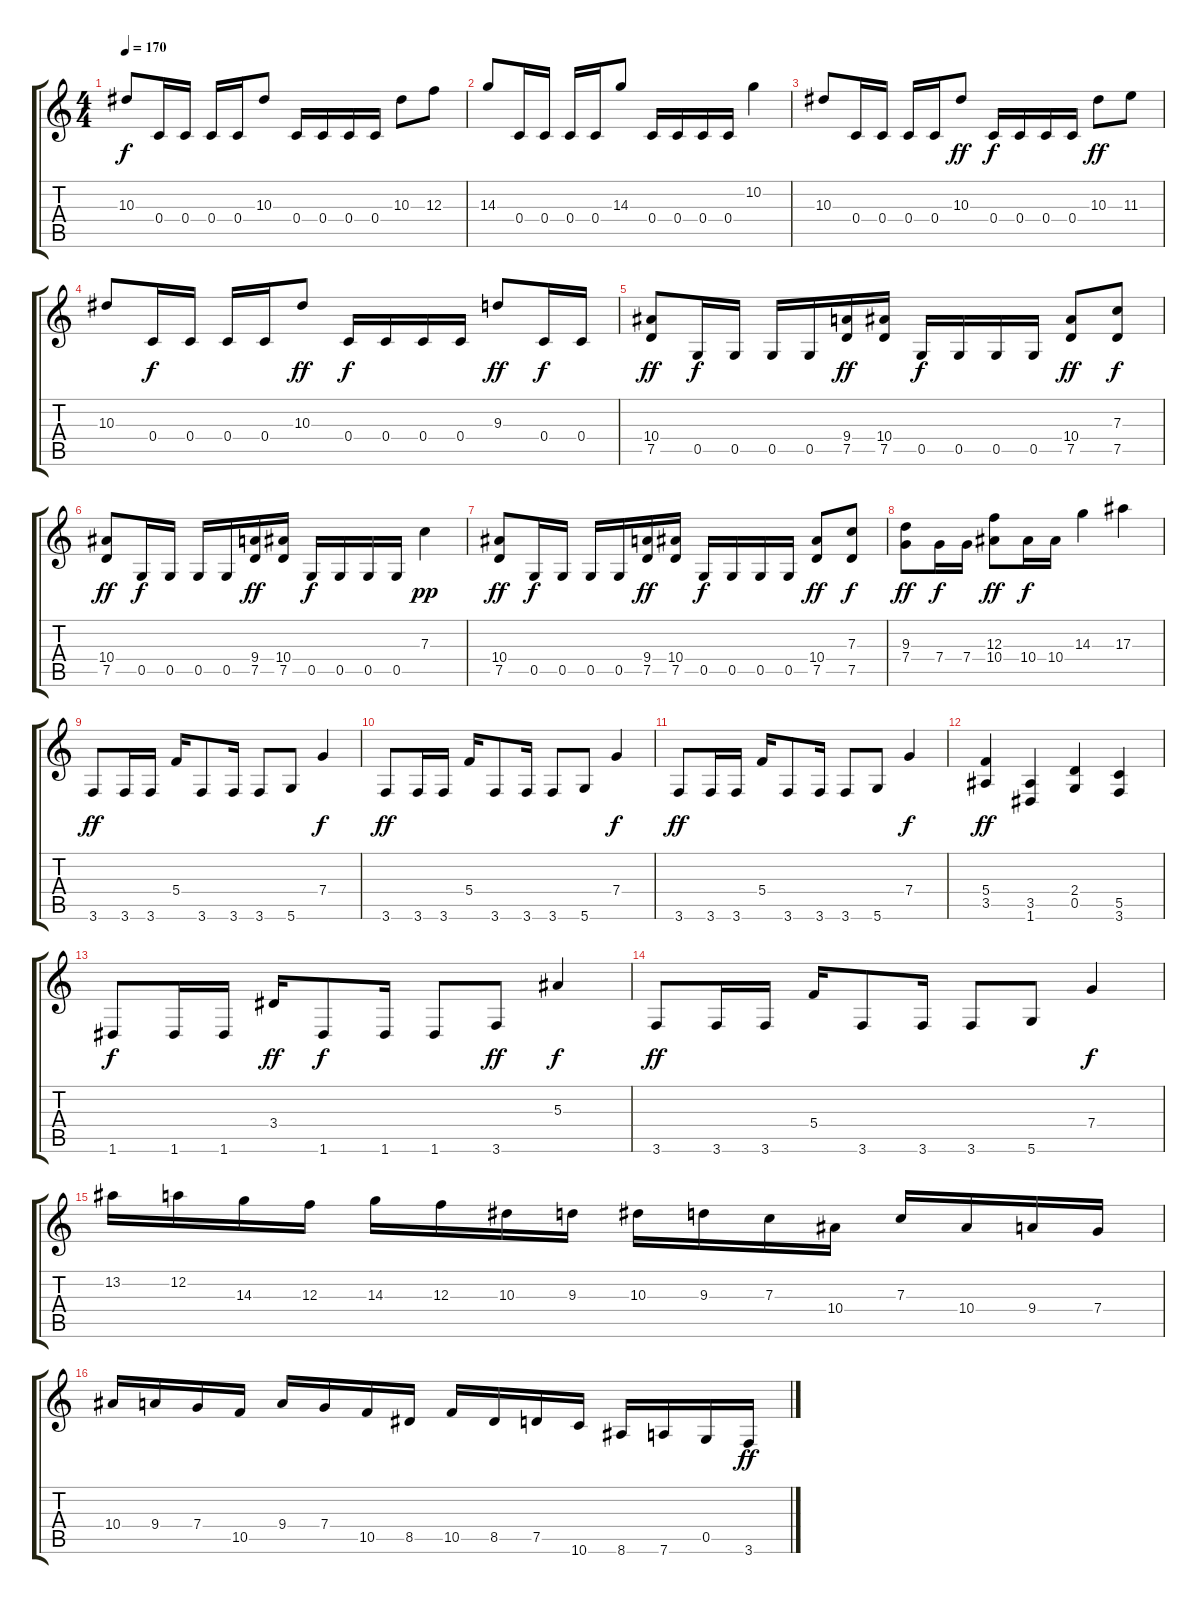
\track "" {instrument overdrivenguitar}
\staff {score tabs}
\tuning (D4 A3 F3 C3 G2 D2) {hide}
\ts (4 4)
\tempo 170
\clef g2
\ks c
10.3.8{dy f} 0.4.16 0.4.16 0.4.16 0.4.16 10.3.8 0.4.16 0.4.16 0.4.16 0.4.16 10.3.8 12.3.8 |
14.3.8 0.4.16 0.4.16 0.4.16 0.4.16 14.3.8 0.4.16 0.4.16 0.4.16 0.4.16 10.2.4 |
10.3.8 0.4.16 0.4.16 0.4.16 0.4.16 10.3.8{dy ff} 0.4.16{dy f} 0.4.16 0.4.16 0.4.16 10.3.8{dy ff} 11.3.8 |
10.3.8 0.4.16{dy f} 0.4.16 0.4.16 0.4.16 10.3.8{dy ff} 0.4.16{dy f} 0.4.16 0.4.16 0.4.16 9.3.8{dy ff} 0.4.16{dy f} 0.4.16 |
(10.4 7.5).8{dy ff} 0.5.16{dy f} 0.5.16 0.5.16 0.5.16 (9.4 7.5).16{dy ff} (10.4 7.5).16 0.5.16{dy f} 0.5.16 0.5.16 0.5.16 (10.4 7.5).8{dy ff} (7.3 7.5).8{dy f} |
(10.4 7.5).8{dy ff} 0.5.16{dy f} 0.5.16 0.5.16 0.5.16 (9.4 7.5).16{dy ff} (10.4 7.5).16 0.5.16{dy f} 0.5.16 0.5.16 0.5.16 7.3.4{dy pp} |
(10.4 7.5).8{dy ff} 0.5.16{dy f} 0.5.16 0.5.16 0.5.16 (9.4 7.5).16{dy ff} (10.4 7.5).16 0.5.16{dy f} 0.5.16 0.5.16 0.5.16 (10.4 7.5).8{dy ff} (7.3 7.5).8{dy f} |
(9.3 7.4).8{dy ff} 7.4.16{dy f} 7.4.16 (12.3 10.4).8{dy ff} 10.4.16{dy f} 10.4.16 14.3.4 17.3.4 |
3.6.8{dy ff} 3.6.16 3.6.16 5.4.16 3.6.8 3.6.16 3.6.8 5.6.8 7.4.4{dy f} |
3.6.8{dy ff} 3.6.16 3.6.16 5.4.16 3.6.8 3.6.16 3.6.8 5.6.8 7.4.4{dy f} |
3.6.8{dy ff} 3.6.16 3.6.16 5.4.16 3.6.8 3.6.16 3.6.8 5.6.8 7.4.4{dy f} |
(5.4 3.5).4{dy ff} (3.5 1.6).4 (2.4 0.5).4 (5.5 3.6).4 |
1.6.8{dy f} 1.6.16 1.6.16 3.4.16{dy ff} 1.6.8{dy f} 1.6.16 1.6.8 3.6.8{dy ff} 5.3.4{dy f} |
3.6.8{dy ff} 3.6.16 3.6.16 5.4.16 3.6.8 3.6.16 3.6.8 5.6.8 7.4.4{dy f} |
13.2.16 12.2.16 14.3.16 12.3.16 14.3.16 12.3.16 10.3.16 9.3.16 10.3.16 9.3.16 7.3.16 10.4.16 7.3.16 10.4.16 9.4.16 7.4.16 |
10.4.16 9.4.16 7.4.16 10.5.16 9.4.16 7.4.16 10.5.16 8.5.16 10.5.16 8.5.16 7.5.16 10.6.16 8.6.16 7.6.16 0.5.16 3.6.16{dy ff}
